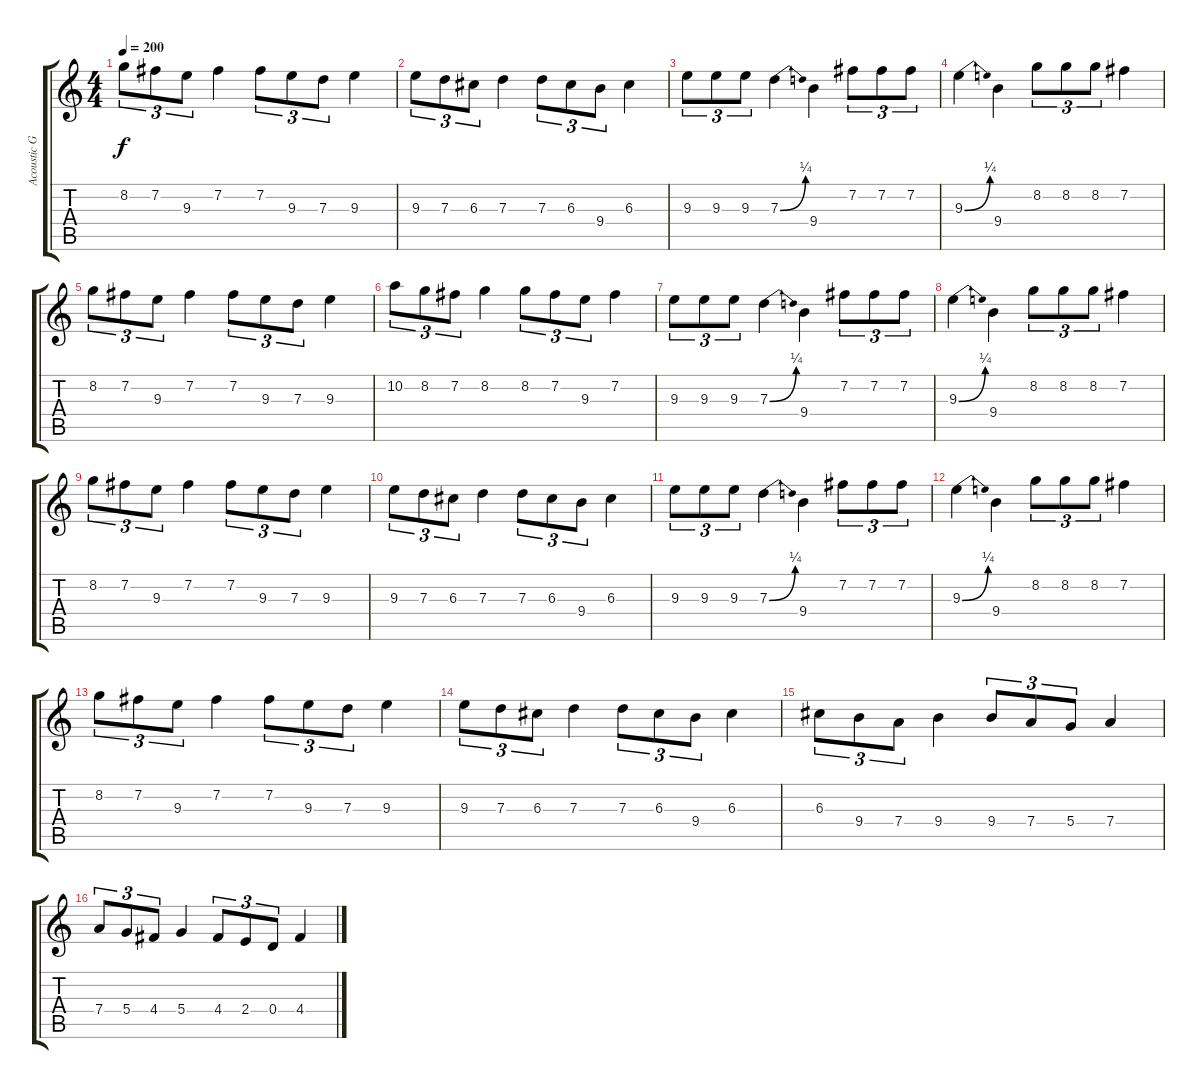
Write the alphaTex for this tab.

\track ("Acoustic Guitar (Guitar 1)" "Acoustic G") {instrument acousticguitarsteel}
\staff {score tabs}
\tuning (E4 B3 G3 D3 A2 E2) {hide}
\ts (4 4)
\tempo 200
\clef g2
\ks c
8.2.8{tu (3 2) dy f} 7.2.8{tu (3 2)} 9.3.8{tu (3 2)} 7.2.4 7.2.8{tu (3 2)} 9.3.8{tu (3 2)} 7.3.8{tu (3 2)} 9.3.4 |
9.3.8{tu (3 2)} 7.3.8{tu (3 2)} 6.3.8{tu (3 2)} 7.3.4 7.3.8{tu (3 2)} 6.3.8{tu (3 2)} 9.4.8{tu (3 2)} 6.3.4 |
9.3.8{tu (3 2)} 9.3.8{tu (3 2)} 9.3.8{tu (3 2)} 7.3{be (bend 0 0 60 1)}.4 9.4.4 7.2.8{tu (3 2)} 7.2.8{tu (3 2)} 7.2.8{tu (3 2)} |
9.3{be (bend 0 0 60 1)}.4 9.4.4 8.2.8{tu (3 2)} 8.2.8{tu (3 2)} 8.2.8{tu (3 2)} 7.2.4 |
8.2.8{tu (3 2)} 7.2.8{tu (3 2)} 9.3.8{tu (3 2)} 7.2.4 7.2.8{tu (3 2)} 9.3.8{tu (3 2)} 7.3.8{tu (3 2)} 9.3.4 |
10.2.8{tu (3 2)} 8.2.8{tu (3 2)} 7.2.8{tu (3 2)} 8.2.4 8.2.8{tu (3 2)} 7.2.8{tu (3 2)} 9.3.8{tu (3 2)} 7.2.4 |
9.3.8{tu (3 2)} 9.3.8{tu (3 2)} 9.3.8{tu (3 2)} 7.3{be (bend 0 0 60 1)}.4 9.4.4 7.2.8{tu (3 2)} 7.2.8{tu (3 2)} 7.2.8{tu (3 2)} |
9.3{be (bend 0 0 60 1)}.4 9.4.4 8.2.8{tu (3 2)} 8.2.8{tu (3 2)} 8.2.8{tu (3 2)} 7.2.4 |
8.2.8{tu (3 2)} 7.2.8{tu (3 2)} 9.3.8{tu (3 2)} 7.2.4 7.2.8{tu (3 2)} 9.3.8{tu (3 2)} 7.3.8{tu (3 2)} 9.3.4 |
9.3.8{tu (3 2)} 7.3.8{tu (3 2)} 6.3.8{tu (3 2)} 7.3.4 7.3.8{tu (3 2)} 6.3.8{tu (3 2)} 9.4.8{tu (3 2)} 6.3.4 |
9.3.8{tu (3 2)} 9.3.8{tu (3 2)} 9.3.8{tu (3 2)} 7.3{be (bend 0 0 60 1)}.4 9.4.4 7.2.8{tu (3 2)} 7.2.8{tu (3 2)} 7.2.8{tu (3 2)} |
9.3{be (bend 0 0 60 1)}.4 9.4.4 8.2.8{tu (3 2)} 8.2.8{tu (3 2)} 8.2.8{tu (3 2)} 7.2.4 |
8.2.8{tu (3 2)} 7.2.8{tu (3 2)} 9.3.8{tu (3 2)} 7.2.4 7.2.8{tu (3 2)} 9.3.8{tu (3 2)} 7.3.8{tu (3 2)} 9.3.4 |
9.3.8{tu (3 2)} 7.3.8{tu (3 2)} 6.3.8{tu (3 2)} 7.3.4 7.3.8{tu (3 2)} 6.3.8{tu (3 2)} 9.4.8{tu (3 2)} 6.3.4 |
6.3.8{tu (3 2)} 9.4.8{tu (3 2)} 7.4.8{tu (3 2)} 9.4.4 9.4.8{tu (3 2)} 7.4.8{tu (3 2)} 5.4.8{tu (3 2)} 7.4.4 |
7.4.8{tu (3 2)} 5.4.8{tu (3 2)} 4.4.8{tu (3 2)} 5.4.4 4.4.8{tu (3 2)} 2.4.8{tu (3 2)} 0.4.8{tu (3 2)} 4.4.4
